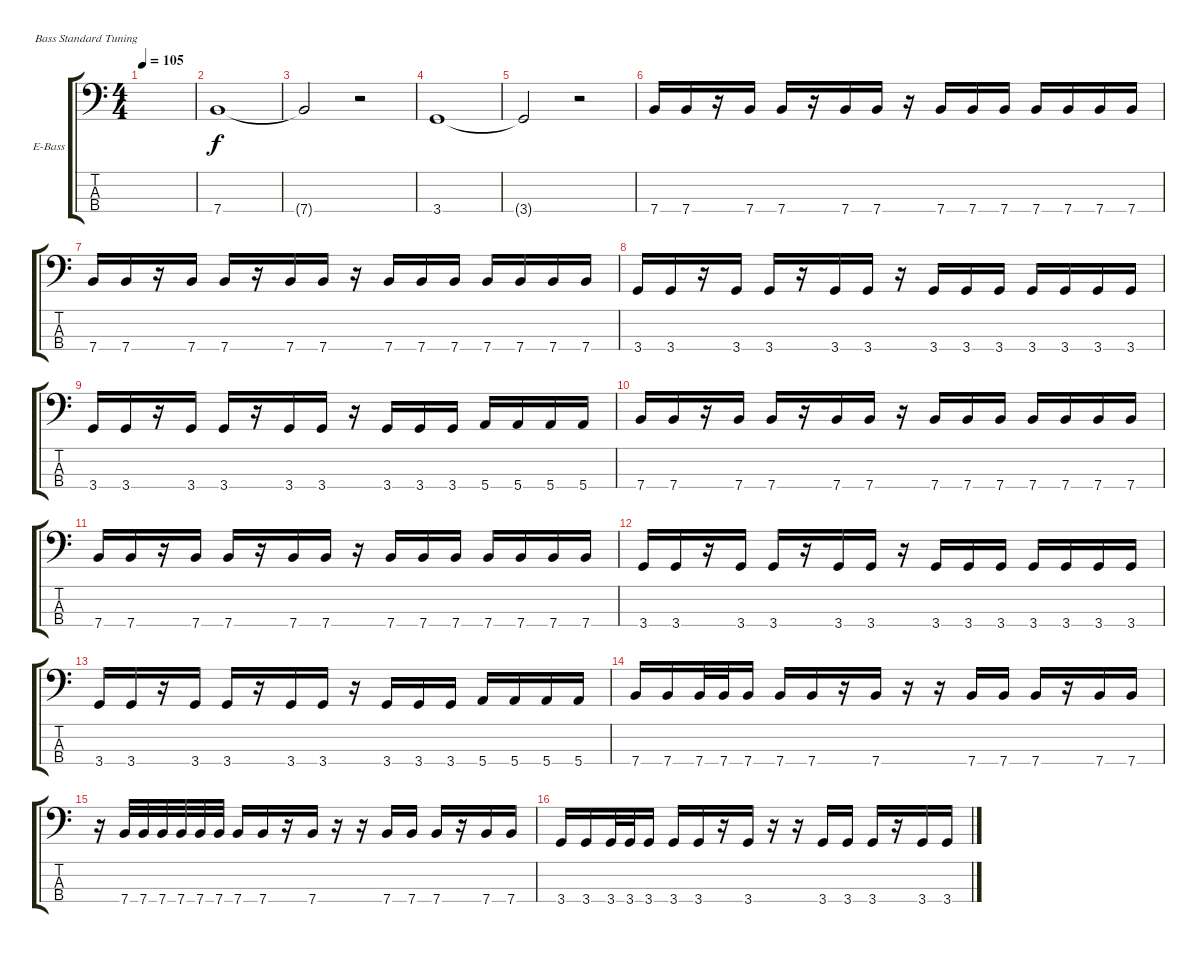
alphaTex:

\defaultSystemsLayout 4
\bracketExtendMode groupsimilarinstruments
\firstSystemTrackNameOrientation horizontal
\otherSystemsTrackNameOrientation horizontal
\track ("Electric Bass" "E-Bass") {instrument electricbassfinger}
\staff {score tabs}
\tuning (G2 D2 A1 E1)
\ts (4 4)
\tempo 105
\clef f4
\ks c
|
\scale
0.487395 7.4.1 |
\scale
0.256303 7.4{t}.2 r.2 |
\scale
0.256303 3.4.1 |
3.4{t}.2 r.2 |
7.4.16 7.4.16 r.16 7.4.16 7.4.16 r.16 7.4.16 7.4.16 r.16 7.4.16 7.4.16 7.4.16 7.4.16 7.4.16 7.4.16 7.4.16 |
7.4.16 7.4.16 r.16 7.4.16 7.4.16 r.16 7.4.16 7.4.16 r.16 7.4.16 7.4.16 7.4.16 7.4.16 7.4.16 7.4.16 7.4.16 |
3.4.16 3.4.16 r.16 3.4.16 3.4.16 r.16 3.4.16 3.4.16 r.16 3.4.16 3.4.16 3.4.16 3.4.16 3.4.16 3.4.16 3.4.16 |
3.4.16 3.4.16 r.16 3.4.16 3.4.16 r.16 3.4.16 3.4.16 r.16 3.4.16 3.4.16 3.4.16 5.4.16 5.4.16 5.4.16 5.4.16 |
7.4.16 7.4.16 r.16 7.4.16 7.4.16 r.16 7.4.16 7.4.16 r.16 7.4.16 7.4.16 7.4.16 7.4.16 7.4.16 7.4.16 7.4.16 |
7.4.16 7.4.16 r.16 7.4.16 7.4.16 r.16 7.4.16 7.4.16 r.16 7.4.16 7.4.16 7.4.16 7.4.16 7.4.16 7.4.16 7.4.16 |
3.4.16 3.4.16 r.16 3.4.16 3.4.16 r.16 3.4.16 3.4.16 r.16 3.4.16 3.4.16 3.4.16 3.4.16 3.4.16 3.4.16 3.4.16 |
3.4.16 3.4.16 r.16 3.4.16 3.4.16 r.16 3.4.16 3.4.16 r.16 3.4.16 3.4.16 3.4.16 5.4.16 5.4.16 5.4.16 5.4.16 |
7.4.16 7.4.16 7.4.32 7.4.32 7.4.16 7.4.16 7.4.16 r.16 7.4.16 r.16 r.16 7.4.16 7.4.16 7.4.16 r.16 7.4.16 7.4.16 |
r.16 7.4.32 7.4.32 7.4.32 7.4.32 7.4.32 7.4.32 7.4.16 7.4.16 r.16 7.4.16 r.16 r.16 7.4.16 7.4.16 7.4.16 r.16 7.4.16 7.4.16 |
3.4.16 3.4.16 3.4.32 3.4.32 3.4.16 3.4.16 3.4.16 r.16 3.4.16 r.16 r.16 3.4.16 3.4.16 3.4.16 r.16 3.4.16 3.4.16
